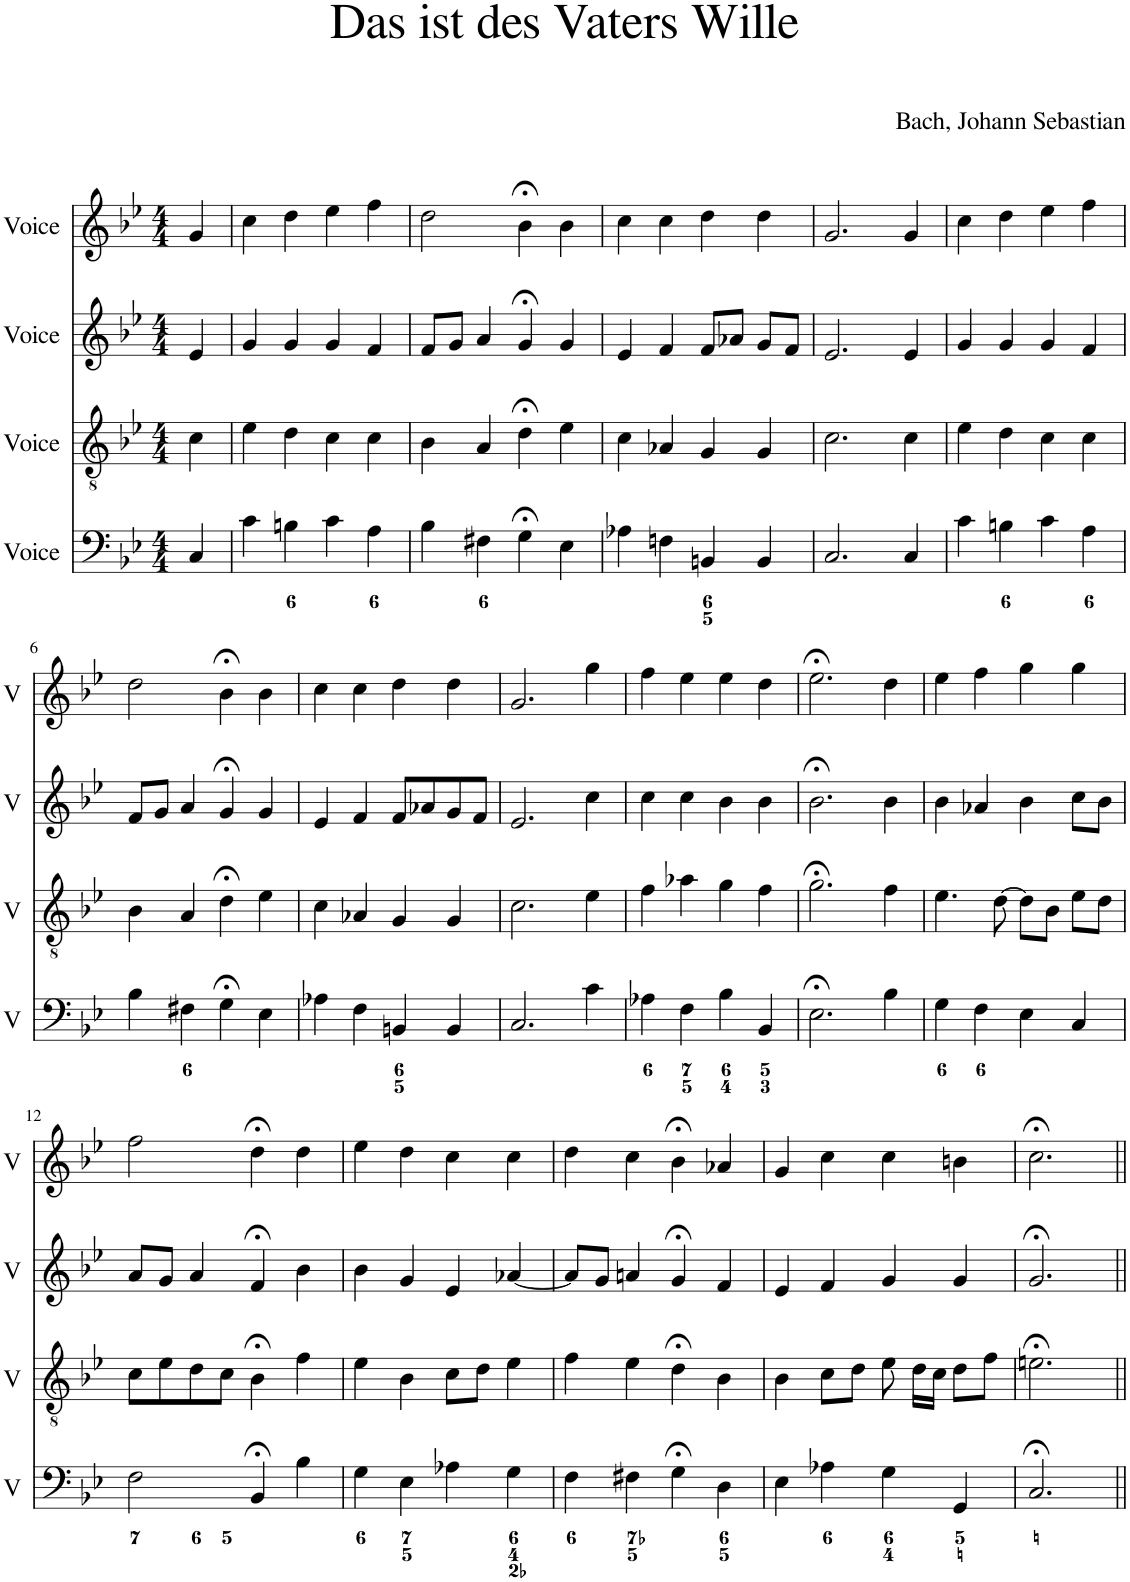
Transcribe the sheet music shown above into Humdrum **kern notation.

**kern	**kern	**kern	**kern
*part4	*part3	*part2	*part1
*staff4	*staff3	*staff2	*staff1
*I"Voice	*I"Voice	*I"Voice	*I"Voice
*I'V	*I'V	*I'V	*I'V
*clefF4	*clefGv2	*clefG2	*clefG2
*k[b-e-]	*k[b-e-]	*k[b-e-]	*k[b-e-]
*M4/4	*M4/4	*M4/4	*M4/4
=	=	=	=
4C/	4c\	4e-/	4g/
=1	=1	=1	=1
4c\	4e-\	4g/	4cc\
4Bn\	4d\	4g/	4dd\
4c\	4c\	4g/	4ee-\
4A\	4c\	4f/	4ff\
=2	=2	=2	=2
4B-\	4B-\	8f/L	2dd\
.	.	8g/J	.
4F#X\	4A/	4a/	.
4G;<\	4d;<\	4g;</	4b-;<\
4E-\	4e-\	4g/	4b-\
=3	=3	=3	=3
4A-X\	4c\	4e-/	4cc\
4Fn\	4A-X/	4f/	4cc\
4BBn/	4G/	8f/L	4dd\
.	.	8a-X/J	.
4BB/	4G/	8g/L	4dd\
.	.	8f/J	.
=4	=4	=4	=4
2.C/	2.c\	2.e-/	2.g/
4C/	4c\	4e-/	4g/
=5	=5	=5	=5
4c\	4e-\	4g/	4cc\
4Bn\	4d\	4g/	4dd\
4c\	4c\	4g/	4ee-\
4A\	4c\	4f/	4ff\
!!LO:LB:g=z
=6	=6	=6	=6
4B-\	4B-\	8f/L	2dd\
.	.	8g/J	.
4F#X\	4A/	4a/	.
4G;<\	4d;<\	4g;</	4b-;<\
4E-\	4e-\	4g/	4b-\
=7	=7	=7	=7
4A-X\	4c\	4e-/	4cc\
4F\	4A-X/	4f/	4cc\
4BBn/	4G/	8f/L	4dd\
.	.	8a-X/	.
4BB/	4G/	8g/	4dd\
.	.	8f/J	.
=8	=8	=8	=8
2.C/	2.c\	2.e-/	2.g/
4c\	4e-\	4cc\	4gg\
=9	=9	=9	=9
4A-X\	4f\	4cc\	4ff\
4F\	4a-X\	4cc\	4ee-\
4B-\	4g\	4b-\	4ee-\
4BB-/	4f\	4b-\	4dd\
=10	=10	=10	=10
2.E-;<\	2.g;<\	2.b-;<\	2.ee-;<\
4B-\	4f\	4b-\	4dd\
=11	=11	=11	=11
4G\	4.e-\	4b-\	4ee-\
4F\	.	4a-X/	4ff\
.	[8d\	.	.
4E-\	8d\L]	4b-\	4gg\
.	8B-\J	.	.
4C/	8e-\L	8cc\L	4gg\
.	8d\J	8b-\J	.
!!LO:LB:g=z
=12	=12	=12	=12
2F\	8c\L	8a/L	2ff\
.	8e-\	8g/J	.
.	8d\	4a/	.
.	8c\J	.	.
4BB-;</	4B-;<\	4f;</	4dd;<\
4B-\	4f\	4b-\	4dd\
=13	=13	=13	=13
4G\	4e-\	4b-\	4ee-\
4E-\	4B-\	4g/	4dd\
4A-X\	8c\L	4e-/	4cc\
.	8d\J	.	.
4G\	4e-\	[4a-X/	4cc\
=14	=14	=14	=14
4F\	4f\	8a-/L]	4dd\
.	.	8g/J	.
4F#X\	4e-\	4an/	4cc\
4G;<\	4d;<\	4g;</	4b-;<\
4D\	4B-\	4f/	4a-X/
=15	=15	=15	=15
4E-\	4B-\	4e-/	4g/
4A-X\	8c\L	4f/	4cc\
.	8d\J	.	.
4G\	8e-\	4g/	4cc\
.	16d\LL	.	.
.	16c\JJ	.	.
4GG/	8d\L	4g/	4bn\
.	8f\J	.	.
=16	=16	=16	=16
2.C;</	2.en;<\	2.g;</	2.cc;<\
=||	=||	=||	=||
*-	*-	*-	*-
